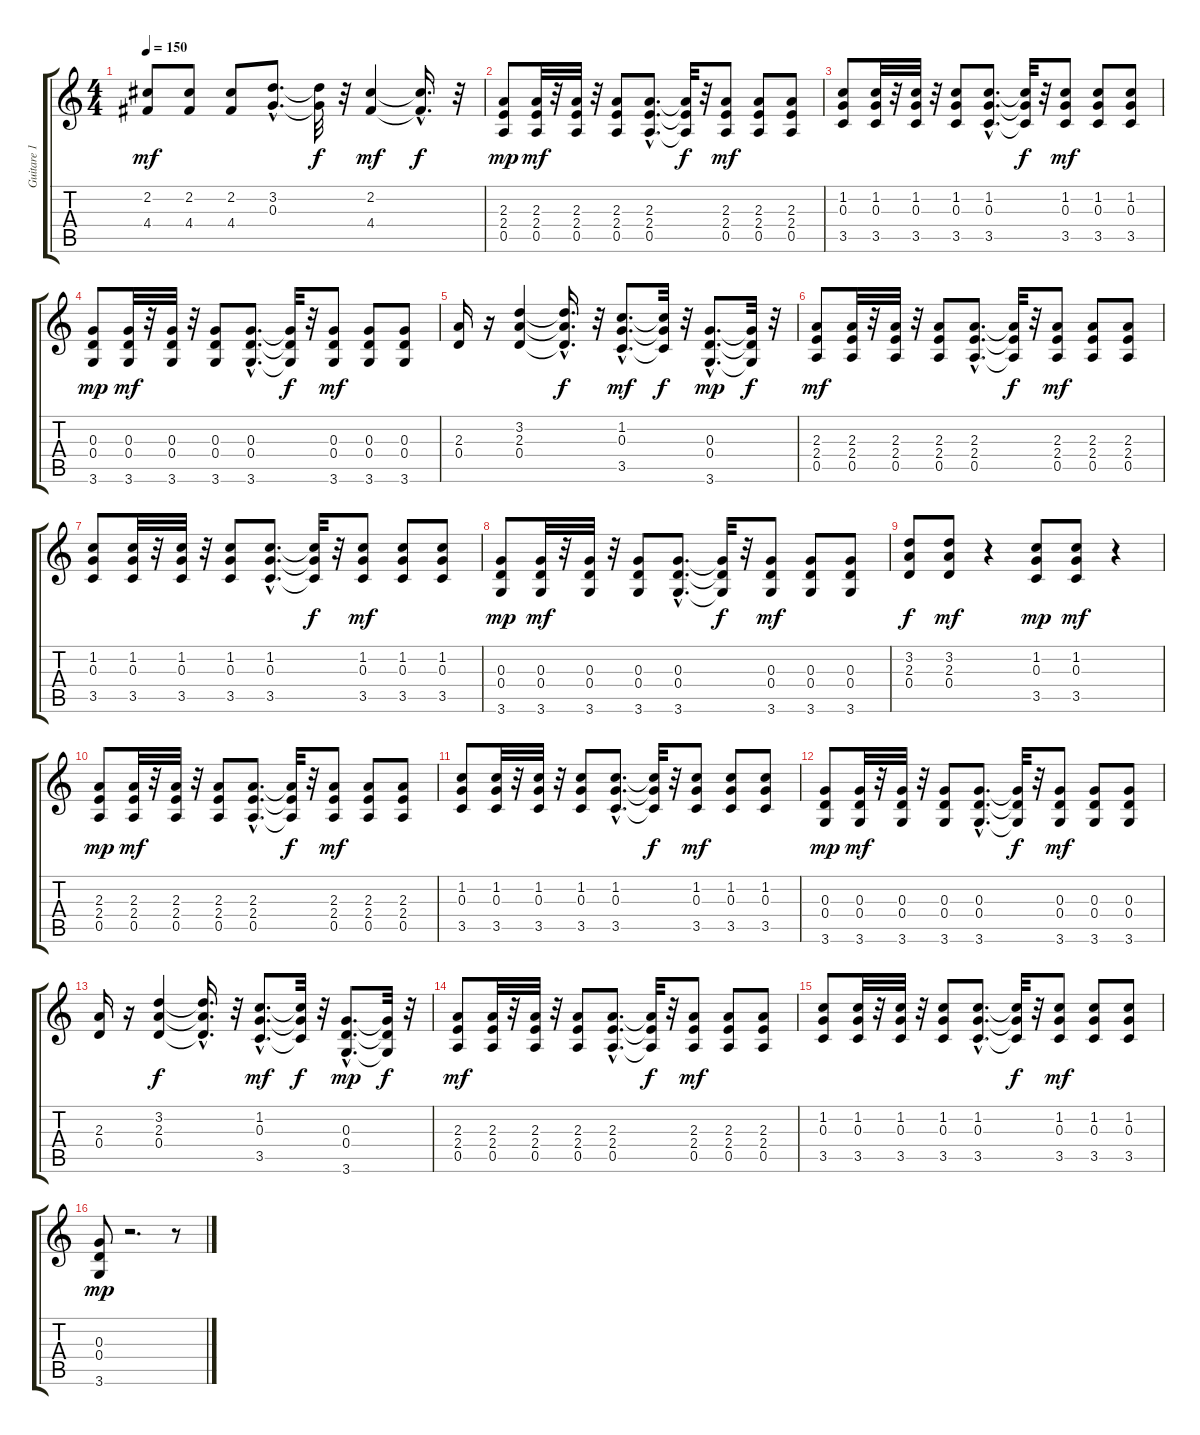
\track ("Guitare 1" "Guitare 1") {instrument overdrivenguitar}
\staff {score tabs}
\tuning (E4 B3 G3 D3 A2 E2) {hide}
\ts (4 4)
\tempo 150
\clef g2
\ks c
(2.2 4.4).8{dy mf} (2.2 4.4).8 (2.2 4.4).8 (3.2{hac} 0.3{hac}).8{d} (3.2{t} 0.3{t}).32{dy f} r.32 (2.2 4.4).4{dy mf} (2.2{hac t} 4.4{hac t}).16{d dy f} r.32 |
(2.3 2.4 0.5).8{dy mp} (2.3 2.4 0.5).32{dy mf} r.32 (2.3 2.4 0.5).32 r.32 (2.3 2.4 0.5).8 (2.3{hac} 2.4{hac} 0.5{hac}).8{d} (2.3{t} 2.4{t} 0.5{t}).32{dy f} r.32 (2.3 2.4 0.5).8{dy mf} (2.3 2.4 0.5).8 (2.3 2.4 0.5).8 |
(1.2 0.3 3.5).8 (1.2 0.3 3.5).32 r.32 (1.2 0.3 3.5).32 r.32 (1.2 0.3 3.5).8 (1.2{hac} 0.3{hac} 3.5{hac}).8{d} (1.2{t} 0.3{t} 3.5{t}).32{dy f} r.32 (1.2 0.3 3.5).8{dy mf} (1.2 0.3 3.5).8 (1.2 0.3 3.5).8 |
(0.3 0.4 3.6).8{dy mp} (0.3 0.4 3.6).32{dy mf} r.32 (0.3 0.4 3.6).32 r.32 (0.3 0.4 3.6).8 (0.3{hac} 0.4{hac} 3.6{hac}).8{d} (0.3{t} 0.4{t} 3.6{t}).32{dy f} r.32 (0.3 0.4 3.6).8{dy mf} (0.3 0.4 3.6).8 (0.3 0.4 3.6).8 |
(2.3 0.4).16 r.16 (3.2 2.3 0.4).4 (3.2{hac t} 2.3{hac t} 0.4{hac t}).16{d dy f} r.32 (1.2{hac} 0.3{hac} 3.5{hac}).8{d dy mf} (1.2{t} 0.3{t} 3.5{t}).32{dy f} r.32 (0.3{hac} 0.4{hac} 3.6{hac}).8{d dy mp} (0.3{t} 0.4{t} 3.6{t}).32{dy f} r.32 |
(2.3 2.4 0.5).8{dy mf} (2.3 2.4 0.5).32 r.32 (2.3 2.4 0.5).32 r.32 (2.3 2.4 0.5).8 (2.3{hac} 2.4{hac} 0.5{hac}).8{d} (2.3{t} 2.4{t} 0.5{t}).32{dy f} r.32 (2.3 2.4 0.5).8{dy mf} (2.3 2.4 0.5).8 (2.3 2.4 0.5).8 |
(1.2 0.3 3.5).8 (1.2 0.3 3.5).32 r.32 (1.2 0.3 3.5).32 r.32 (1.2 0.3 3.5).8 (1.2{hac} 0.3{hac} 3.5{hac}).8{d} (1.2{t} 0.3{t} 3.5{t}).32{dy f} r.32 (1.2 0.3 3.5).8{dy mf} (1.2 0.3 3.5).8 (1.2 0.3 3.5).8 |
(0.3 0.4 3.6).8{dy mp} (0.3 0.4 3.6).32{dy mf} r.32 (0.3 0.4 3.6).32 r.32 (0.3 0.4 3.6).8 (0.3{hac} 0.4{hac} 3.6{hac}).8{d} (0.3{t} 0.4{t} 3.6{t}).32{dy f} r.32 (0.3 0.4 3.6).8{dy mf} (0.3 0.4 3.6).8 (0.3 0.4 3.6).8 |
(3.2 2.3 0.4).8{dy f} (3.2 2.3 0.4).8{dy mf} r.4 (1.2 0.3 3.5).8{dy mp} (1.2 0.3 3.5).8{dy mf} r.4 |
(2.3 2.4 0.5).8{dy mp} (2.3 2.4 0.5).32{dy mf} r.32 (2.3 2.4 0.5).32 r.32 (2.3 2.4 0.5).8 (2.3{hac} 2.4{hac} 0.5{hac}).8{d} (2.3{t} 2.4{t} 0.5{t}).32{dy f} r.32 (2.3 2.4 0.5).8{dy mf} (2.3 2.4 0.5).8 (2.3 2.4 0.5).8 |
(1.2 0.3 3.5).8 (1.2 0.3 3.5).32 r.32 (1.2 0.3 3.5).32 r.32 (1.2 0.3 3.5).8 (1.2{hac} 0.3{hac} 3.5{hac}).8{d} (1.2{t} 0.3{t} 3.5{t}).32{dy f} r.32 (1.2 0.3 3.5).8{dy mf} (1.2 0.3 3.5).8 (1.2 0.3 3.5).8 |
(0.3 0.4 3.6).8{dy mp} (0.3 0.4 3.6).32{dy mf} r.32 (0.3 0.4 3.6).32 r.32 (0.3 0.4 3.6).8 (0.3{hac} 0.4{hac} 3.6{hac}).8{d} (0.3{t} 0.4{t} 3.6{t}).32{dy f} r.32 (0.3 0.4 3.6).8{dy mf} (0.3 0.4 3.6).8 (0.3 0.4 3.6).8 |
(2.3 0.4).16 r.16 (3.2 2.3 0.4).4{dy f} (3.2{hac t} 2.3{hac t} 0.4{hac t}).16{d} r.32 (1.2{hac} 0.3{hac} 3.5{hac}).8{d dy mf} (1.2{t} 0.3{t} 3.5{t}).32{dy f} r.32 (0.3{hac} 0.4{hac} 3.6{hac}).8{d dy mp} (0.3{t} 0.4{t} 3.6{t}).32{dy f} r.32 |
(2.3 2.4 0.5).8{dy mf} (2.3 2.4 0.5).32 r.32 (2.3 2.4 0.5).32 r.32 (2.3 2.4 0.5).8 (2.3{hac} 2.4{hac} 0.5{hac}).8{d} (2.3{t} 2.4{t} 0.5{t}).32{dy f} r.32 (2.3 2.4 0.5).8{dy mf} (2.3 2.4 0.5).8 (2.3 2.4 0.5).8 |
(1.2 0.3 3.5).8 (1.2 0.3 3.5).32 r.32 (1.2 0.3 3.5).32 r.32 (1.2 0.3 3.5).8 (1.2{hac} 0.3{hac} 3.5{hac}).8{d} (1.2{t} 0.3{t} 3.5{t}).32{dy f} r.32 (1.2 0.3 3.5).8{dy mf} (1.2 0.3 3.5).8 (1.2 0.3 3.5).8 |
(0.3 0.4 3.6).8{dy mp} r.2{d} r.8
